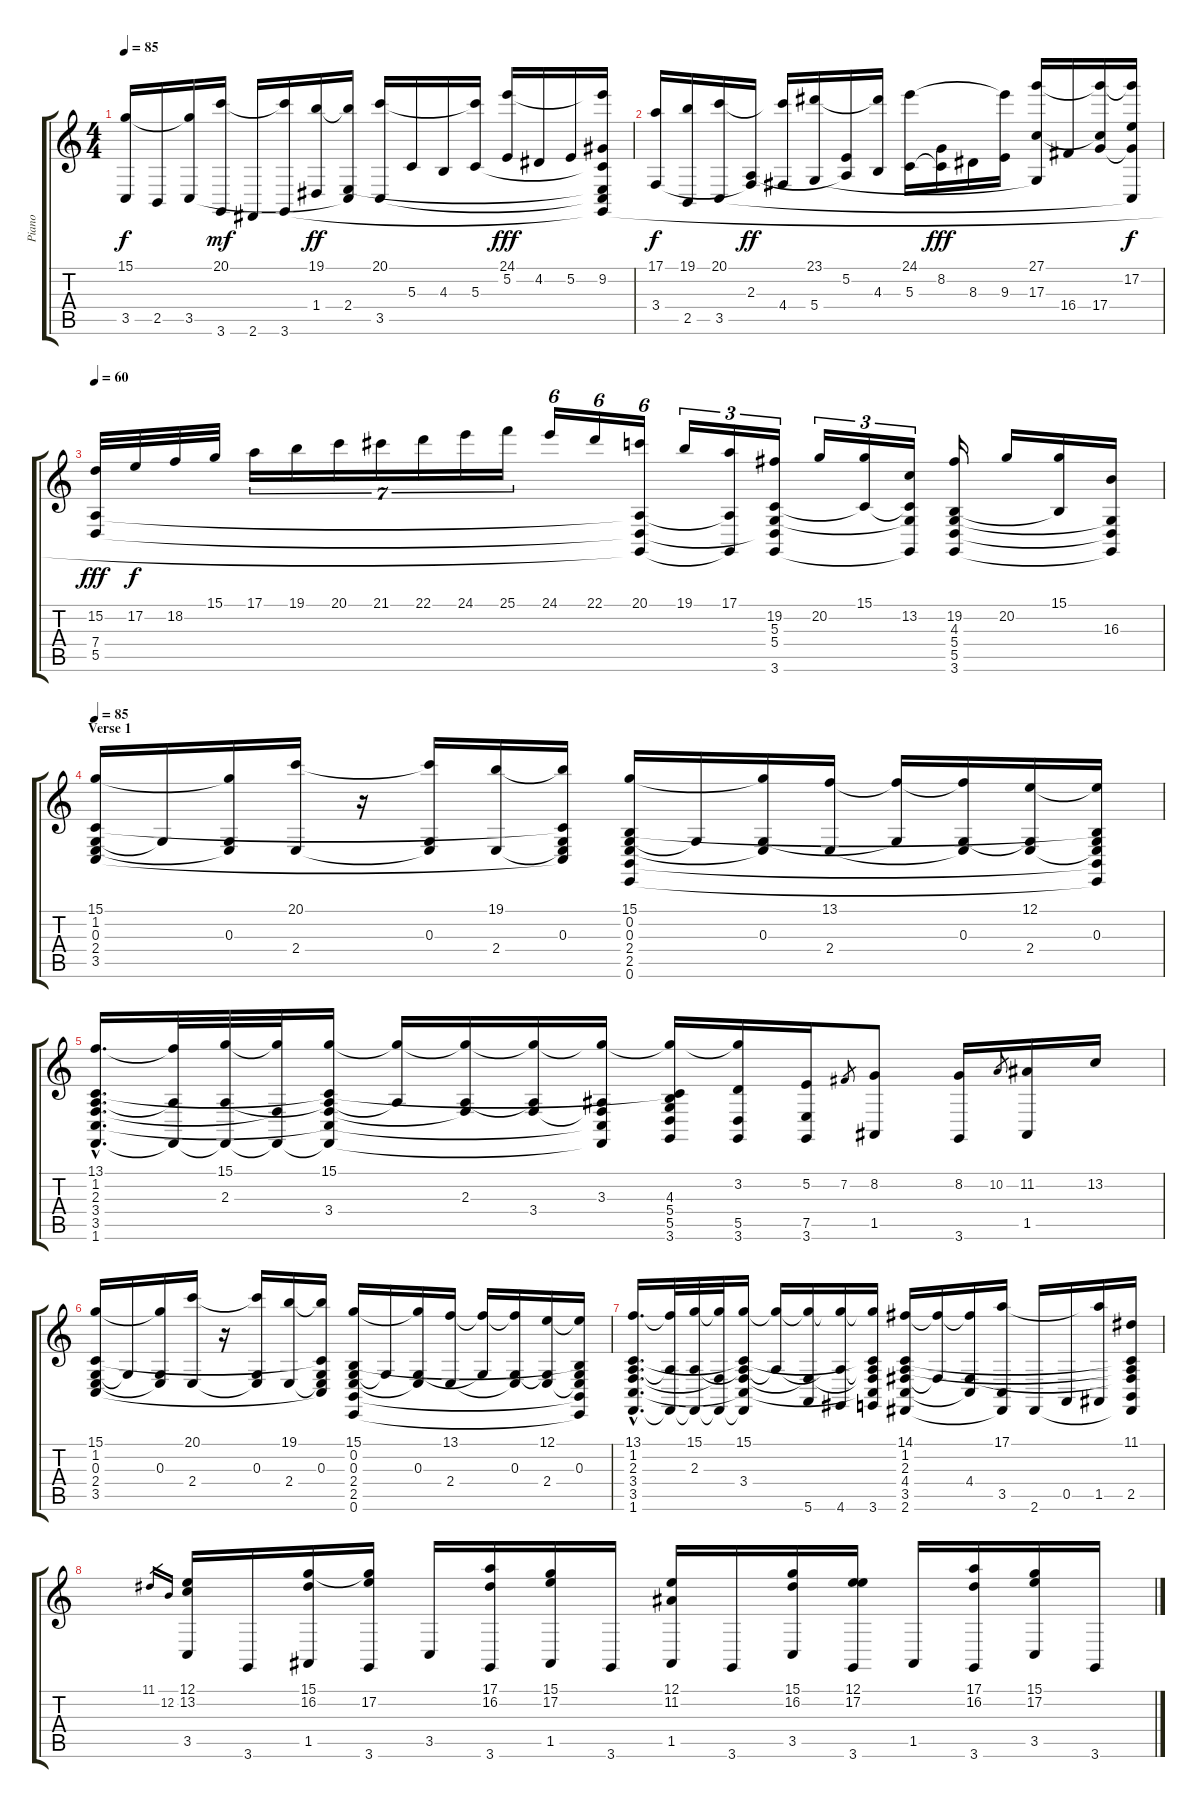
\track ("Piano" "Piano") {instrument acousticgrandpiano}
\staff {score tabs}
\tuning (E4 B3 G3 D3 A2 E2) {hide}
\ts (4 4)
\tempo 85
\clef g2
\ks c
(15.1 3.5).16{dy f} 2.5.16 (15.1{t} 3.5).16 (20.1 3.6).16{dy mf} 2.6.16 (20.1{t} 3.6).16 (19.1 1.4).16{dy ff} (19.1{t} 2.4 3.5{t}).16 (20.1 3.5).16 5.3.16 4.3.16 (20.1{t} 5.3).16 (24.1 5.2).16{dy fff} 4.2.16 5.2.16 (24.1{t} 9.2 5.3{t} 2.4{t} 3.5{t} 3.6{t}).16 |
(17.1 3.4).16{dy f} (19.1 2.5).16 (20.1 3.5).16 (2.3 3.4{t}).16{dy ff} (20.1{t} 4.4).16 (23.1 5.4).16 (5.2 2.3{t}).16 (23.1{t} 4.3).16 (24.1 5.3).16 (8.2 5.3{t}).16{dy fff} 8.3.16 (24.1{t} 9.3).16 (27.1 17.3 5.4{t}).16 16.4.16 (27.1{t} 17.3{t} 17.4).16 (27.1{t} 17.2 17.4{t} 3.5{t}).16{dy f} |
\tempo 60
(15.2 7.4 5.5).32{dy fff} 17.2.32{dy f} 18.2.32 15.1.32 17.1.16{tu (7 4)} 19.1.16{tu (7 4)} 20.1.16{tu (7 4)} 21.1.16{tu (7 4)} 22.1.16{tu (7 4)} 24.1.16{tu (7 4)} 25.1.16{tu (7 4)} 24.1.16{tu (6 4)} 22.1.16{tu (6 4)} (20.1 7.4{t} 5.5{t} 3.6{t}).16{tu (6 4)} 19.1.16{tu (3 2)} (17.1 7.4{t} 3.6{t}).16{tu (3 2)} (19.2 5.3 5.4 5.5{t} 3.6).16{tu (3 2)} 20.2.16{tu (3 2)} (15.1 5.3{t}).16{tu (3 2)} (13.2 5.3{t} 5.4{t} 3.6{t}).16{tu (3 2)} (19.2 4.3 5.4 5.5 3.6).16 20.2.16 (15.1 4.3{t}).16 (16.3 5.4{t} 5.5{t} 3.6{t}).16 |
\section ("" "Verse 1")
\tempo 85
(15.1 1.2 0.3 2.4 3.5).16 0.3{t}.16 (15.1{t} 0.3 2.4{t}).16 (20.1 2.4).16 r.16 (20.1{t} 0.3 2.4{t}).16 (19.1 2.4).16 (19.1{t} 1.2{t} 0.3 2.4{t} 3.5{t}).16 (15.1 0.2 0.3 2.4 2.5 0.6).16 0.3{t}.16 (15.1{t} 0.3 2.4{t}).16 (13.1 2.4).16 (13.1{t} 0.3{t}).16 (13.1{t} 0.3 2.4{t}).16 (12.1 0.3{t} 2.4).16 (12.1{t} 0.2{t} 0.3 2.4{t} 2.5{t} 0.6{t}).16 |
(13.1{hac} 1.2{hac} 2.3{hac} 3.4{hac} 3.5{hac} 1.6{hac}).16{d} (13.1{t} 2.3{t} 1.6{t}).32 (15.1 2.3 1.6{t}).32 (15.1{t} 3.4{t} 1.6{t}).32 (15.1 1.2{t} 2.3{t} 3.4 3.5{t} 1.6{t}).16 (15.1{t} 2.3{t}).16 (15.1{t} 2.3 3.4{t}).16 (15.1{t} 2.3{t} 3.4).16 (15.1{t} 3.3 3.4{t} 3.5{t} 1.6{t}).16 (15.1{t} 1.2{t} 4.3 5.4 5.5 3.6).16 (15.1{t} 3.2 5.5 3.6).16 (5.2 7.5 3.6).16 7.2.8{gr} (8.2 1.5).8 (8.2 3.6).16 10.2.8{gr} (11.2 1.5).16 13.2.16 |
(15.1 1.2 0.3 2.4 3.5).16 0.3{t}.16 (15.1{t} 0.3 2.4{t}).16 (20.1 2.4).16 r.16 (20.1{t} 0.3 2.4{t}).16 (19.1 2.4).16 (19.1{t} 1.2{t} 0.3 2.4{t} 3.5{t}).16 (15.1 0.2 0.3 2.4 2.5 0.6).16 0.3{t}.16 (15.1{t} 0.3 2.4{t}).16 (13.1 2.4).16 (13.1{t} 0.3{t}).16 (13.1{t} 0.3 2.4{t}).16 (12.1 0.3{t} 2.4).16 (12.1{t} 0.2{t} 0.3 2.4{t} 2.5{t} 0.6{t}).16 |
(13.1{hac} 1.2{hac} 2.3{hac} 3.4{hac} 3.5{hac} 1.6{hac}).16{d} (13.1{t} 2.3{t} 1.6{t}).32 (15.1 2.3 1.6{t}).32 (15.1{t} 3.4{t} 1.6{t}).32 (15.1 1.2{t} 2.3{t} 3.4 3.5{t} 1.6{t}).16 (15.1{t} 2.3{t}).16 (15.1{t} 3.4{t} 5.6).16 (15.1{t} 2.3{t} 4.6).16 (15.1{t} 1.2{t} 2.3{t} 3.4{t} 3.5{t} 3.6).16 (14.1 1.2 2.3 4.4 3.5 2.6).16 (14.1{t} 4.4{t}).16 (14.1{t} 4.4 3.5{t}).16 (17.1 3.5 2.6{t}).16 2.6.16 0.5.16 (17.1{t} 1.5).16 (11.1 1.2{t} 2.3{t} 4.4{t} 2.5 2.6{t}).16 |
11.1.16{gr} 12.2.16{gr} (12.1 13.2 3.5).16 3.6.16 (15.1 16.2 1.5).16 (15.1{t} 17.2 3.6).16 3.5.16 (17.1 16.2 3.6).16 (15.1 17.2 1.5).16 3.6.16 (12.1 11.2 1.5).16 3.6.16 (15.1 16.2 3.5).16 (12.1 17.2 3.6).16 1.5.16 (17.1 16.2 3.6).16 (15.1 17.2 3.5).16 3.6.16
